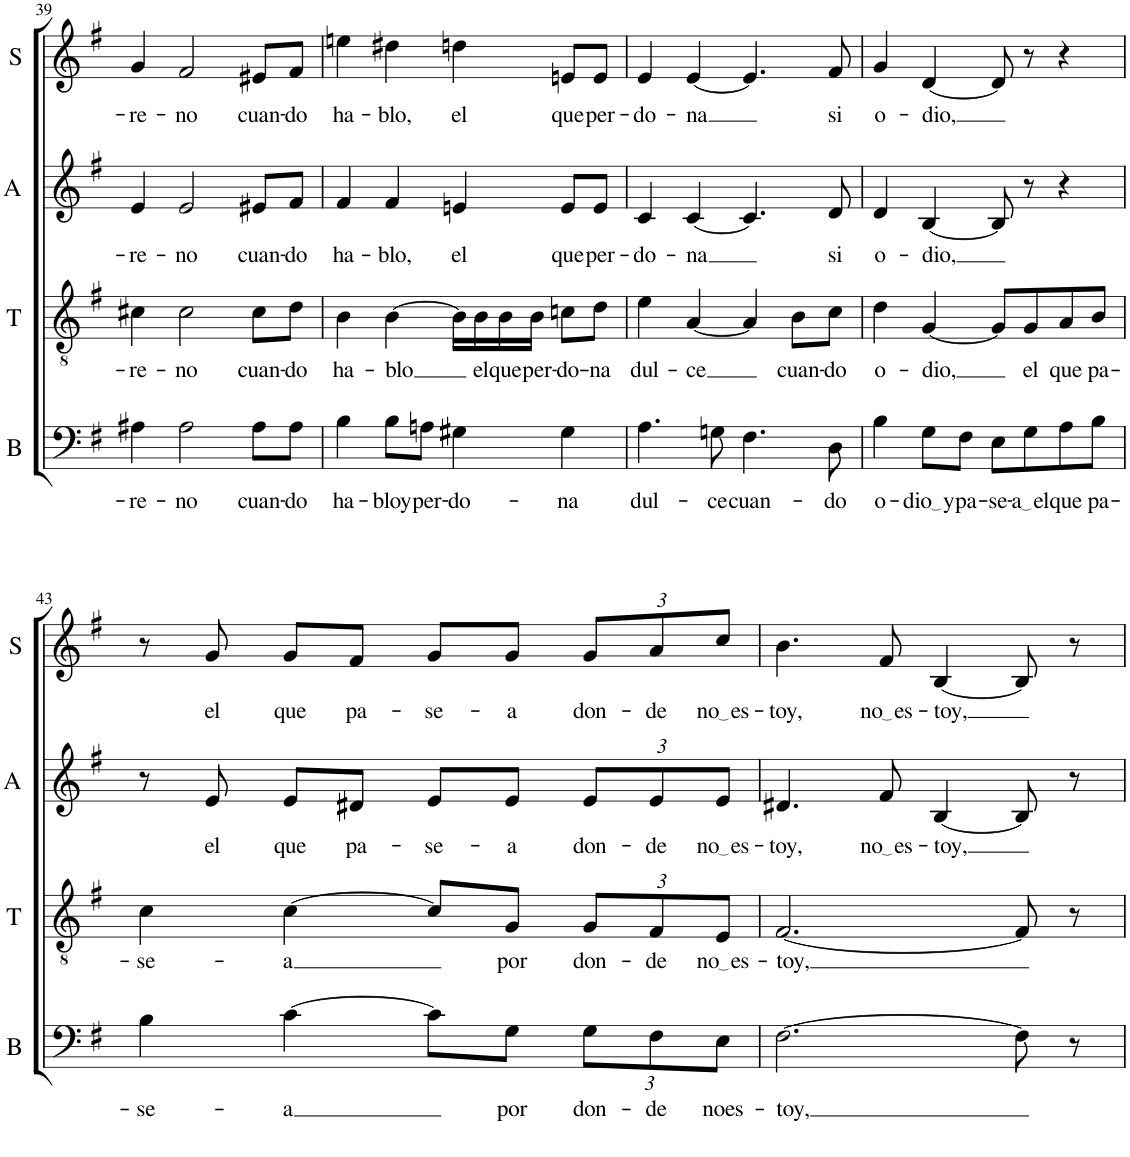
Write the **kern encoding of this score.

**kern	**text	**kern	**text	**kern	**text	**kern	**text
*part4	*part4	*part3	*part3	*part2	*part2	*part1	*part1
*staff4	*staff4	*staff3	*staff3	*staff2	*staff2	*staff1	*staff1
*I"B	*	*I"T	*	*I"A	*	*I"S	*
*I'B	*	*I'T	*	*I'A	*	*I'S	*
!!LO:PB:g=z
*clefF4	*	*clefGv2	*	*clefG2	*	*clefG2	*
*Trd7c12	*	*	*	*	*	*	*
*k[f#]	*	*k[f#]	*	*k[f#]	*	*k[f#]	*
*M4/4	*	*M4/4	*	*M4/4	*	*M4/4	*
*met(c)	*	*met(c)	*	*met(c)	*	*met(c)	*
=39	=39	=39	=39	=39	=39	=39	=39
!	!LO:LY:b	!	!LO:LY:b	!	!LO:LY:b	!	!LO:LY:b
4A#X\	-re-	4c#X\	-re-	4e/	-re-	4g/	-re-
!	!LO:LY:b	!	!LO:LY:b	!	!LO:LY:b	!	!LO:LY:b
2A#\	-no	2c#\	-no	2e/	-no	2f#/	-no
!	!LO:LY:b	!	!LO:LY:b	!	!LO:LY:b	!	!LO:LY:b
8A#\L	cuan-	8c#\L	cuan-	8e#X/L	cuan-	8e#X/L	cuan-
!	!LO:LY:b	!	!LO:LY:b	!	!LO:LY:b	!	!LO:LY:b
8A#\J	-do	8d\J	-do	8f#/J	-do	8f#/J	-do
=40	=40	=40	=40	=40	=40	=40	=40
!	!LO:LY:b	!	!LO:LY:b	!	!LO:LY:b	!	!LO:LY:b
4B\	ha-	4B\	ha-	4f#/	ha-	4een\	ha-
!	!LO:LY:b	!	!LO:LY:b	!	!LO:LY:b	!	!LO:LY:b
8B\L	-bloy	[4B\	-blo	4f#/	-blo,	4dd#X\	-blo,
!	!LO:LY:b	!	!	!	!	!	!
8An\J	per-	.	.	.	.	.	.
!	!LO:LY:b	!	!	!	!LO:LY:b	!	!LO:LY:b
4G#X\	-do-	16B\LL]	.	4en/	el	4ddn\	el
!	!	!	!LO:LY:b	!	!	!	!
.	.	16B\	el	.	.	.	.
!	!	!	!LO:LY:b	!	!	!	!
.	.	16B\	que	.	.	.	.
!	!	!	!LO:LY:b	!	!	!	!
.	.	16B\JJ	per-	.	.	.	.
!	!LO:LY:b	!	!LO:LY:b	!	!LO:LY:b	!	!LO:LY:b
4G#\	-na	8cn\L	-do-	8e/L	que	8en/L	que
!	!	!	!LO:LY:b	!	!LO:LY:b	!	!LO:LY:b
.	.	8d\J	-na	8e/J	per-	8e/J	per-
=41	=41	=41	=41	=41	=41	=41	=41
!	!LO:LY:b	!	!LO:LY:b	!	!LO:LY:b	!	!LO:LY:b
4.A\	dul-	4e\	dul-	4c/	-do-	4e/	-do-
!	!	!	!LO:LY:b	!	!LO:LY:b	!	!LO:LY:b
.	.	[4A/	-ce	[4c/	-na	[4e/	-na
!	!LO:LY:b	!	!	!	!	!	!
8Gn\	-ce	.	.	.	.	.	.
!	!LO:LY:b	!	!	!	!	!	!
4.F#\	cuan-	4A/]	.	4.c/]	.	4.e/]	.
!	!	!	!LO:LY:b	!	!	!	!
.	.	8B\L	cuan-	.	.	.	.
!	!LO:LY:b	!	!LO:LY:b	!	!LO:LY:b	!	!LO:LY:b
8D\	-do	8c\J	-do	8d/	si	8f#/	si
=42	=42	=42	=42	=42	=42	=42	=42
!	!LO:LY:b	!	!LO:LY:b	!	!LO:LY:b	!	!LO:LY:b
4B\	o-	4d\	o-	4d/	o-	4g/	o-
!	!LO:LY:b	!	!LO:LY:b	!	!LO:LY:b	!	!LO:LY:b
8G\L	dio y	[4G/	-dio,	[4B/	-dio,	[4d/	-dio,
!	!LO:LY:b	!	!	!	!	!	!
8F#\J	pa-	.	.	.	.	.	.
!	!LO:LY:b	!	!	!	!	!	!
8E\L	-se-	8G/L]	.	8B/]	.	8d/]	.
!	!LO:LY:b	!	!LO:LY:b	!	!	!	!
8G\	a el	8G/	el	8r	.	8r	.
!	!LO:LY:b	!	!LO:LY:b	!	!	!	!
8A\	que	8A/	que	4r	.	4r	.
!	!LO:LY:b	!	!LO:LY:b	!	!	!	!
8B\J	pa-	8B/J	pa-	.	.	.	.
!!LO:LB:g=z
=43	=43	=43	=43	=43	=43	=43	=43
!	!LO:LY:b	!	!LO:LY:b	!	!	!	!
4B\	-se-	4c\	-se-	8r	.	8r	.
!	!	!	!	!	!LO:LY:b	!	!LO:LY:b
.	.	.	.	8e/	el	8g/	el
!	!LO:LY:b	!	!LO:LY:b	!	!LO:LY:b	!	!LO:LY:b
[4c\	-a	[4c\	-a	8e/L	que	8g/L	que
!	!	!	!	!	!LO:LY:b	!	!LO:LY:b
.	.	.	.	8d#X/J	pa-	8f#/J	pa-
!	!	!	!	!	!LO:LY:b	!	!LO:LY:b
8c\L]	.	8c/L]	.	8e/L	-se-	8g/L	-se-
!	!LO:LY:b	!	!LO:LY:b	!	!LO:LY:b	!	!LO:LY:b
8G\J	por	8G/J	por	8e/J	-a	8g/J	-a
*Xbrackettup	*	*	*	*	*	*	*
!	!LO:LY:b	!	!	!	!	!	!
*	*	*Xbrackettup	*	*	*	*	*
!	!	!	!LO:LY:b	!	!	!	!
*	*	*	*	*Xbrackettup	*	*	*
!	!	!	!	!	!LO:LY:b	!	!
*	*	*	*	*	*	*Xbrackettup	*
!	!	!	!	!	!	!	!LO:LY:b
12G\L	don-	12G/L	don-	12e/L	don-	12g/L	don-
!	!LO:LY:b	!	!LO:LY:b	!	!LO:LY:b	!	!LO:LY:b
12F#\	-de	12F#/	-de	12e/	-de	12a/	-de
!	!LO:LY:b	!	!LO:LY:b	!	!LO:LY:b	!	!LO:LY:b
12E\J	noes-	12E/J	no es	12e/J	no es	12cc/J	no es
=44	=44	=44	=44	=44	=44	=44	=44
!	!LO:LY:b	!	!LO:LY:b	!	!LO:LY:b	!	!LO:LY:b
[2.F#\	-toy,	[2.F#/	-toy,	4.d#X/	-toy,	4.b\	-toy,
!	!	!	!	!	!LO:LY:b	!	!LO:LY:b
.	.	.	.	8f#/	no es	8f#/	no es
!	!	!	!	!	!LO:LY:b	!	!LO:LY:b
.	.	.	.	[4B/	-toy,	[4B/	-toy,
8F#\]	.	8F#/]	.	8B/]	.	8B/]	.
8r	.	8r	.	8r	.	8r	.
=	=	=	=	=	=	=	=
*-	*-	*-	*-	*-	*-	*-	*-
